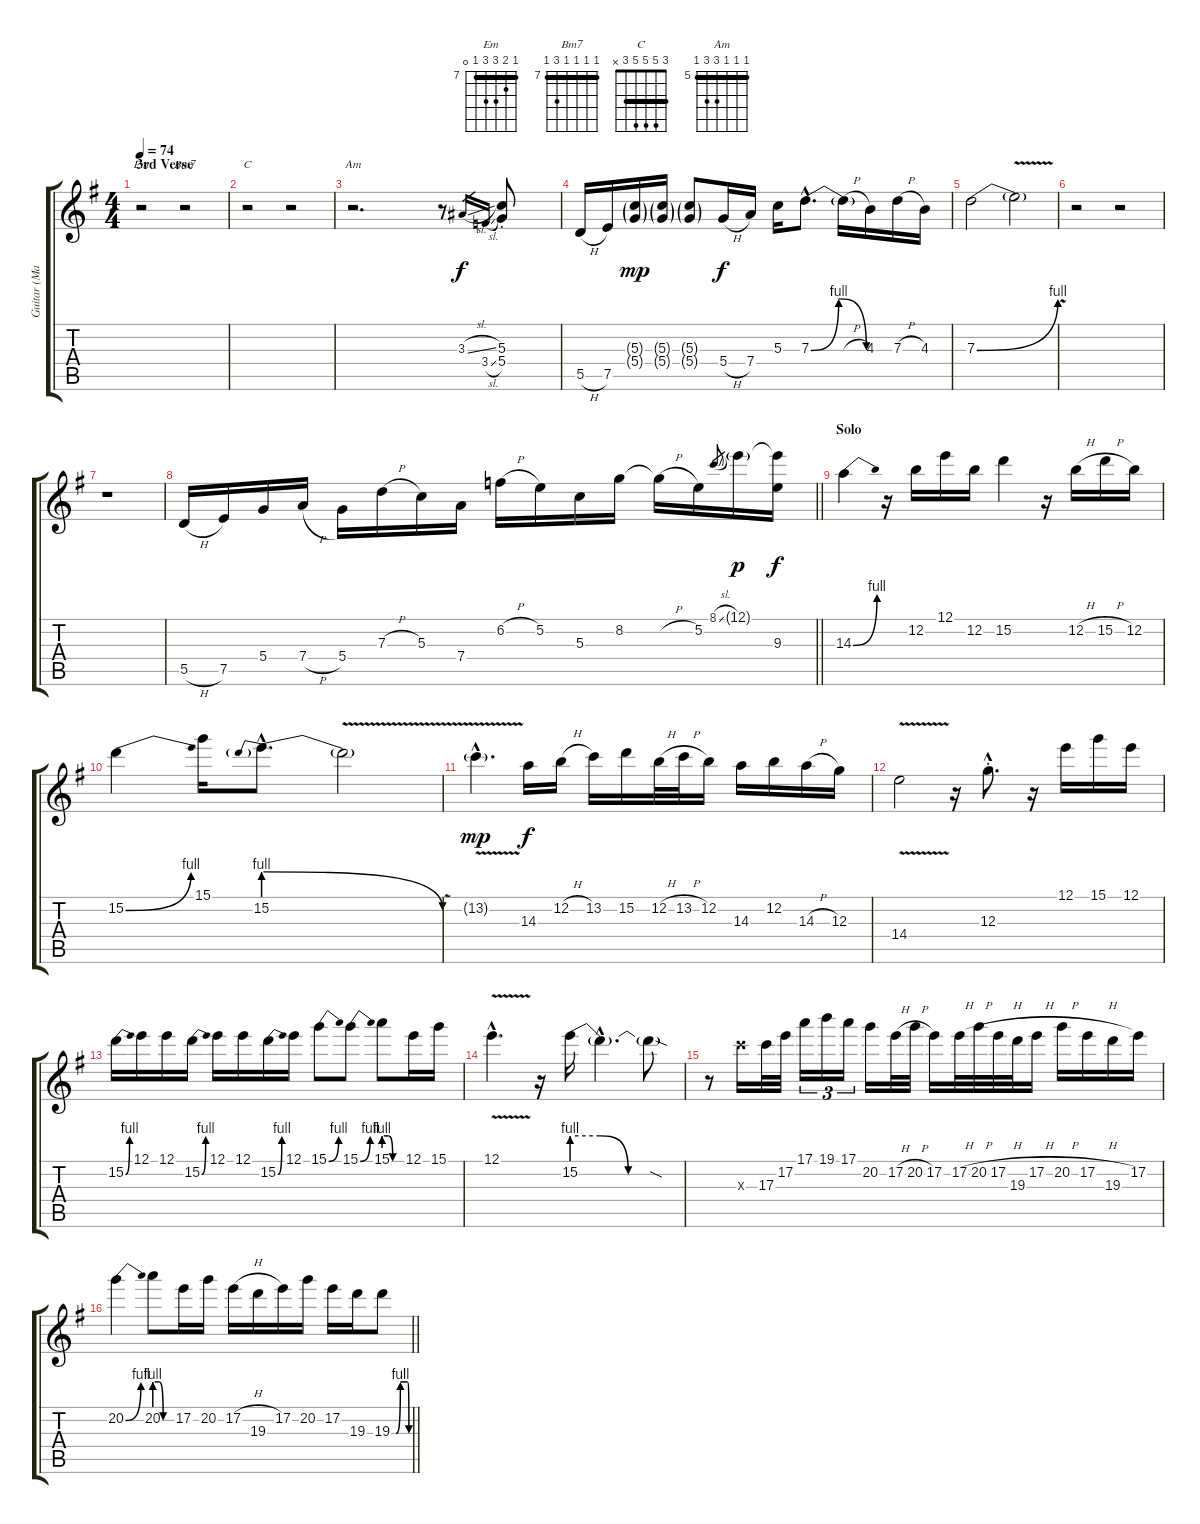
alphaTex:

\track ("Guitar (Mark)" "Guitar (Ma") {instrument electricguitarclean}
\staff {score tabs}
\tuning (E4 B3 G3 D3 A2 E2) {hide}
\chord ("Em" 7 8 9 9 7 0) {firstfret 7 barre 7}
\chord ("Bm7" 7 7 7 7 9 7) {firstfret 7 barre 7}
\chord ("C" 3 5 5 5 3 x) {barre 3}
\chord ("Am" 5 5 5 7 7 5) {firstfret 5 barre 5}
\ts (4 4)
\section ("" "3rd Verse")
\tempo 74
\clef g2
\ks g
r.2{ch "Em" dy f} r.2{ch "Bm7"} |
r.2{ch "C"} r.2 |
r.2{d ch "Am"} r.8 3.3{sl}.16{gr} 3.4{sl}.16{gr} (5.3{st} 5.4{st}).8 |
5.5{h}.16 7.5.16 (5.3{g} 5.4{g}).16{dy mp} (5.3{g} 5.4{g}).16 (5.3{g} 5.4{g}).8 5.4{h}.16{dy f} 7.4.16 5.3.16 7.3{be (bendrelease 0 0 15 4 45 4 60 0) hac}.8{d} 7.3{h t}.16 4.3.16 7.3{h}.16 4.3.16 |
7.3{be (bend 0 0 60 4)}.2 7.3{v t}.2 |
r.2 r.2 |
r.1 |
\barLineRight lightlight
5.5{h}.16 7.5.16 5.4.16 7.4{h}.16 5.4.16 7.3{h}.16 5.3.16 7.4.16 6.2{h}.16 5.2.16 5.3.16 8.2.16 8.2{h t}.16 5.2.16 8.1{sl}.8{gr} 12.1{g}.16{dy p} (12.1{t} 9.3).16{dy f} |
\section ("" "Solo")
14.3{be (bend 0 0 60 4)}.4 r.16 12.2.16 12.1.16 12.2.16 15.2.4 r.16 12.2{h}.16 15.2{h}.16 12.2.16 |
15.2{be (bend 0 0 60 4)}.4 15.1.16 15.2{be (prebendrelease 0 4 60 0) hac}.8{d} 15.2{v t}.2 |
13.2{v g hac}.4{d dy mp} 14.3.16{dy f} 12.2{h}.16 13.2.16 15.2.16 12.2{h}.32 13.2{h}.32 12.2.16 14.3.16 12.2.16 14.3{h}.16 12.3.16 |
14.4{v}.2 r.16 12.3{hac st}.8{d} r.16 12.1.16 15.1.16 12.1.16 |
15.2{be (bend 0 0 60 4)}.16 12.1.16 12.1.16 15.2{be (bend 0 0 60 4)}.16 12.1.16 12.1.16 15.2{be (bend 0 0 60 4)}.16 12.1.16 15.1{be (bend 0 0 60 4)}.8 15.1{be (bend 0 0 60 4)}.8 15.1{be (custom 0 4 15 4 30 0 60 0)}.8 12.1.16 15.1.16 |
12.1{v hac}.4{d} r.16 15.2{be (custom 0 4 15 4 30 0 60 0)}.16 15.2{hac t}.4{d} 15.2{sod t}.8 |
r.8 17.3{x}.16 17.3.32 17.2.32 17.1.16{tu (3 2)} 19.1.16{tu (3 2)} 17.1.16{tu (3 2)} 20.2.16 17.2{h}.32 20.2{h}.32 17.2.16 17.2{h}.32 20.2{h}.32 17.2{h}.32 19.3.32 17.2{h}.16 20.2{h}.16 17.2{h}.16 19.3.16 17.2.16 |
\barLineRight lightlight
20.2{be (bend 0 0 60 4)}.4 20.2{be (custom 0 4 15 4 30 0 60 0)}.8 17.2.16 20.2.16 17.2{h}.16 19.3.16 17.2.16 20.2.16 17.2.16 19.3.16 19.3{be (custom 0 0 15 0 30 4 55 4 60 0)}.8
